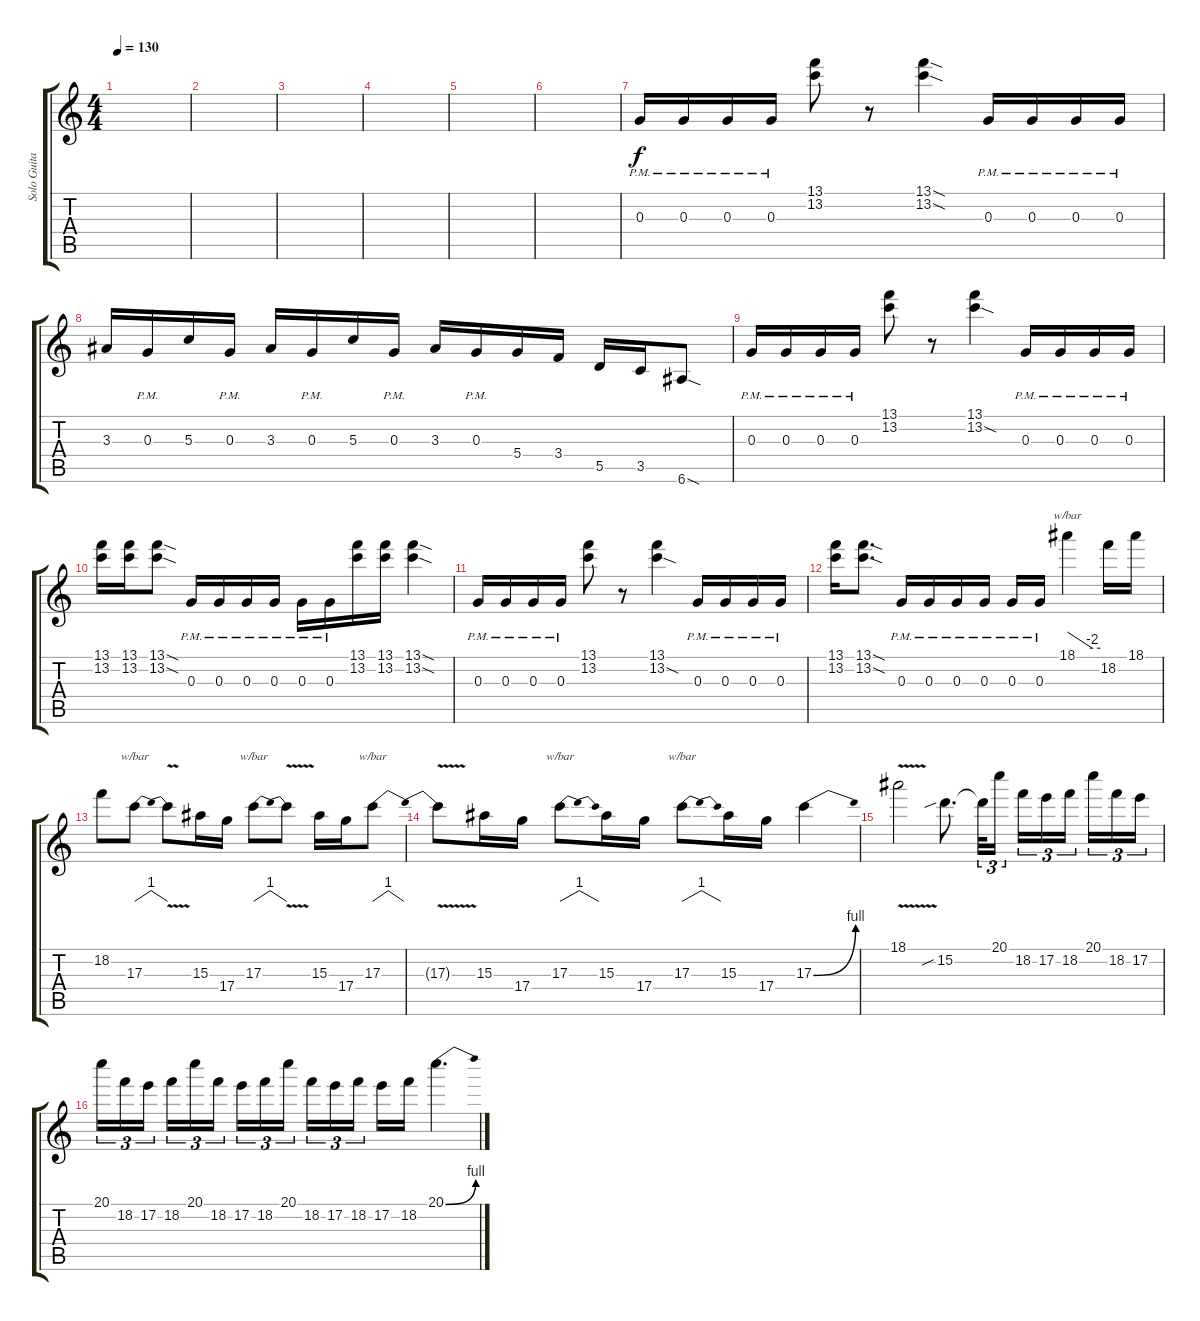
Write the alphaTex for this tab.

\track ("Solo Guitar" "Solo Guita") {instrument distortionguitar}
\staff {score tabs}
\tuning (E4 B3 G3 D3 A2 E2) {hide}
\ts (4 4)
\tempo 130
\clef g2
\ks c
|
|
|
|
|
|
0.3{pm}.16 0.3{pm}.16 0.3{pm}.16 0.3{pm}.16 (13.1 13.2).8 r.8 (13.1{sod} 13.2{sod}).4 0.3{pm}.16 0.3{pm}.16 0.3{pm}.16 0.3{pm}.16 |
3.3.16 0.3{pm}.16 5.3.16 0.3{pm}.16 3.3.16 0.3{pm}.16 5.3.16 0.3{pm}.16 3.3.16 0.3{pm}.16 5.4.16 3.4.16 5.5.16 3.5.16 6.6{sod}.8 |
0.3{pm}.16 0.3{pm}.16 0.3{pm}.16 0.3{pm}.16 (13.1 13.2).8 r.8 (13.1 13.2{sod}).4 0.3{pm}.16 0.3{pm}.16 0.3{pm}.16 0.3{pm}.16 |
(13.1 13.2).16 (13.1 13.2).16 (13.1{sod} 13.2{sod}).8 0.3{pm}.16 0.3{pm}.16 0.3{pm}.16 0.3{pm}.16 0.3{pm}.16 0.3{pm}.16 (13.1 13.2).16 (13.1 13.2).16 (13.1{sod} 13.2{sod}).4 |
0.3{pm}.16 0.3{pm}.16 0.3{pm}.16 0.3{pm}.16 (13.1 13.2).8 r.8 (13.1 13.2{sod}).4 0.3{pm}.16 0.3{pm}.16 0.3{pm}.16 0.3{pm}.16 |
(13.1 13.2).16 (13.1{sod} 13.2{sod}).8{d} 0.3{pm}.16 0.3{pm}.16 0.3{pm}.16 0.3{pm}.16 0.3{pm}.16 0.3{pm}.16 18.1.4{tbe (custom default 0 0 45 -8 60 -8)} 18.2.16 18.1.16 |
18.2.8 17.3.8{tbe (dip default 0 0 30 4 60 0)} 17.3{v t}.8 15.3.16 17.4.16 17.3.8{tbe (dip default 0 0 30 4 60 0)} 17.3{v t}.8 15.3.16 17.4.16 17.3.8{tbe (dip default 0 0 30 4 60 0)} |
17.3{v t}.8 15.3.16 17.4.16 17.3.8{tbe (dip default 0 0 30 4 60 0)} 15.3.16 17.4.16 17.3.8{tbe (dip default 0 0 30 4 60 0)} 15.3.16 17.4.16 17.3{be (bend 0 0 60 4)}.4 |
18.1{v}.2 15.2{sib}.8{d} 15.2{t}.32{tu (3 2)} 20.1.16{tu (3 2)} 18.2.16{tu (3 2)} 17.2.16{tu (3 2)} 18.2.16{tu (3 2)} 20.1.16{tu (3 2)} 18.2.16{tu (3 2)} 17.2.16{tu (3 2)} |
20.1.16{tu (3 2)} 18.2.16{tu (3 2)} 17.2.16{tu (3 2)} 18.2.16{tu (3 2)} 20.1.16{tu (3 2)} 18.2.16{tu (3 2)} 17.2.16{tu (3 2)} 18.2.16{tu (3 2)} 20.1.16{tu (3 2)} 18.2.16{tu (3 2)} 17.2.16{tu (3 2)} 18.2.16{tu (3 2)} 17.2.16 18.2.16 20.1{be (bend 0 0 60 4)}.4{d}
